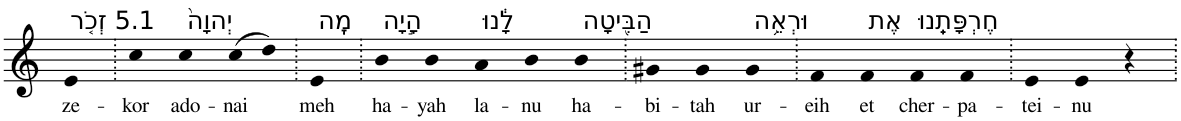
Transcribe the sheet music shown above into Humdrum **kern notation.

**kern	**text
*part1	*part1
*staff1	*staff1
*I"Piano	*
*I'Pno	*
*clefG2	*
*k[]	*
=1	=1
!LO:TX:a:t=5.1 זְכֹ֤ר	!
!	!LO:LY:b
4e	ze-
=2.	=2.
!	!LO:LY:b
4cc	-kor
!LO:TX:a:t=יְהוָה֙	!
!	!LO:LY:b
4cc	ado-
!	!LO:LY:b
(8cc	-nai
8dd)	.
=3.	=3.
!LO:TX:a:t=מֶֽה	!
!	!LO:LY:b
4e	meh
=4.	=4.
!LO:TX:a:t=הָ֣יָה	!
!	!LO:LY:b
4b	ha-
!	!LO:LY:b
4b	-yah
!LO:TX:a:t=לָ֔נוּ	!
!	!LO:LY:b
4a	la-
!	!LO:LY:b
4b	-nu
!LO:TX:a:t=הַבִּ֖יטָה	!
!	!LO:LY:b
4b	ha-
=5.	=5.
!	!LO:LY:b
4g#X	-bi-
!	!LO:LY:b
4g#	-tah
!LO:TX:a:t=וּרְאֵ֥ה	!
!	!LO:LY:b
4g#	ur-
=6.	=6.
!	!LO:LY:b
4f	-eih
!LO:TX:a:t=אֶת	!
!	!LO:LY:b
4f	et
!LO:TX:a:t=חֶרְפָּתֵֽנוּ	!
!	!LO:LY:b
4f	cher-
!	!LO:LY:b
4f	-pa-
=7.	=7.
!	!LO:LY:b
4e	-tei-
!	!LO:LY:b
4e	-nu
4r	.
=.	=.
*-	*-
